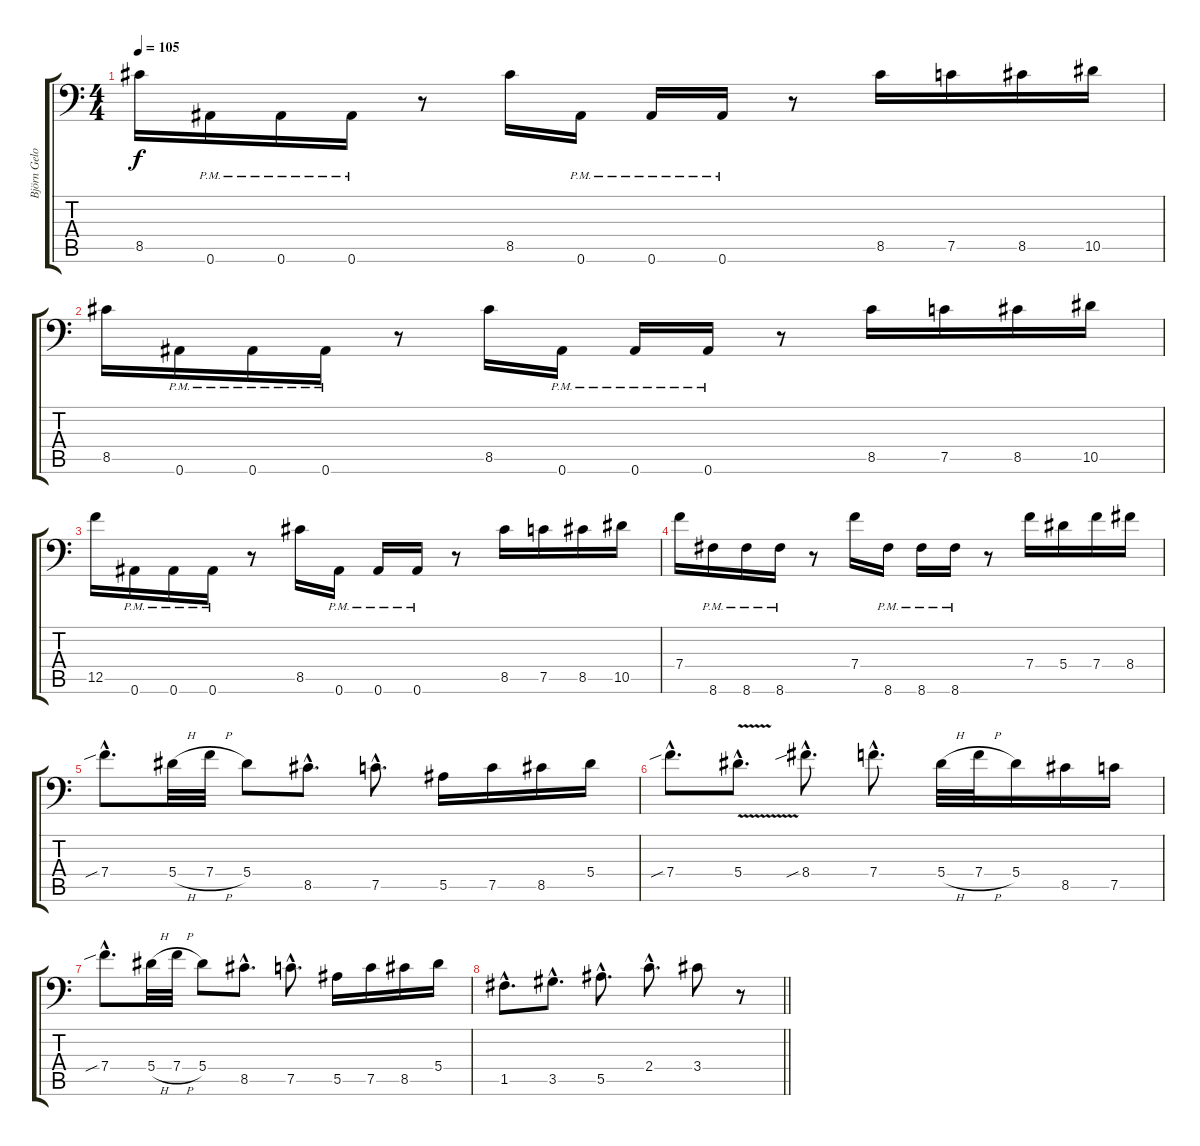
\track ("Björn Gelotte" "Björn Gelo") {instrument distortionguitar}
\staff {score tabs}
\tuning (C4 G3 Eb3 Bb2 F2 Bb1) {hide}
\ts (4 4)
\tempo 105
\clef f4
\ks c
8.5.16{dy f} 0.6{pm}.16 0.6{pm}.16 0.6{pm}.16 r.8 8.5.16 0.6{pm}.16 0.6{pm}.16 0.6{pm}.16 r.8 8.5.16 7.5.16 8.5.16 10.5.16 |
8.5.16 0.6{pm}.16 0.6{pm}.16 0.6{pm}.16 r.8 8.5.16 0.6{pm}.16 0.6{pm}.16 0.6{pm}.16 r.8 8.5.16 7.5.16 8.5.16 10.5.16 |
12.5.16 0.6{pm}.16 0.6{pm}.16 0.6{pm}.16 r.8 8.5.16 0.6{pm}.16 0.6{pm}.16 0.6{pm}.16 r.8 8.5.16 7.5.16 8.5.16 10.5.16 |
7.4.16 8.6{pm}.16 8.6{pm}.16 8.6{pm}.16 r.8 7.4.16 8.6{pm}.16 8.6{pm}.16 8.6{pm}.16 r.8 7.4.16 5.4.16 7.4.16 8.4.16 |
7.4{sib hac}.8{d} 5.4{h}.32 7.4{h}.32 5.4.8 8.5{hac}.8{d} 7.5{hac}.8{d} 5.5.16 7.5.16 8.5.16 5.4.16 |
7.4{sib hac}.8{d} 5.4{v hac}.8{d} 8.4{sib hac}.8{d} 7.4{hac}.8{d} 5.4{h}.32 7.4{h}.32 5.4.16 8.5.16 7.5.16 |
7.4{sib hac}.8{d} 5.4{h}.32 7.4{h}.32 5.4.8 8.5{hac}.8{d} 7.5{hac}.8{d} 5.5.16 7.5.16 8.5.16 5.4.16 |
\barLineRight lightlight
1.5{hac}.8{d} 3.5{hac}.8{d} 5.5{hac}.8{d} 2.4{hac}.8{d} 3.4.8 r.8
